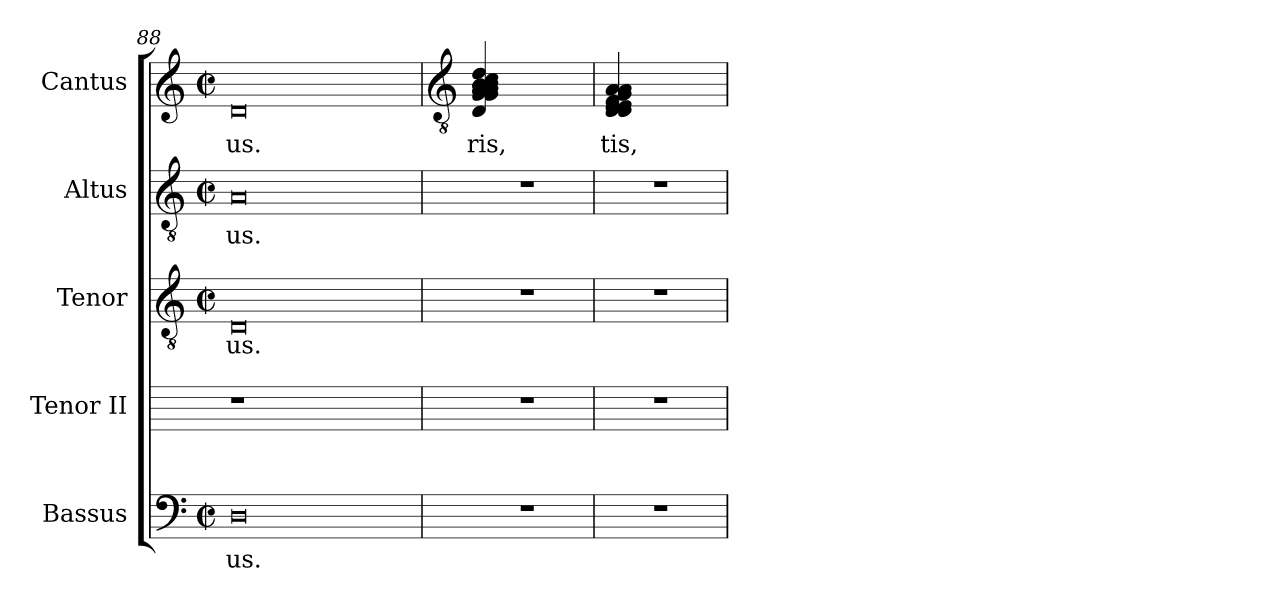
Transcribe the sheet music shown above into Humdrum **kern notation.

**kern	**text	**kern	**kern	**text	**kern	**text	**kern	**text
*part5	*part5	*part4	*part3	*part3	*part2	*part2	*part1	*part1
*staff5	*staff5	*staff4	*staff3	*staff3	*staff2	*staff2	*staff1	*staff1
*I"Bassus	*	*I"Tenor II	*I"Tenor	*	*I"Altus	*	*I"Cantus	*
*I'Bassus	*	*	*I'Tenor	*	*I'Altus	*	*I'Cantus	*
*clefF4	*	*	*clefGv2	*	*clefGv2	*	*clefG2	*
*	*	*	*k[]	*	*k[]	*	*	*
*	*	*	*C:	*	*C:	*	*	*
*M2/2	*	*	*M2/2	*	*M2/2	*	*M2/2	*
*met(c|)	*	*	*met(c|)	*	*met(c|)	*	*met(c|)	*
=88	=88	=88	=88	=88	=88	=88	=88	=88
!	!LO:LY:b:cj	!	!	!LO:LY:b:cj	!	!LO:LY:b:cj	!	!LO:LY:b:cj
0D	-us.	1r	0D	-us.	0A	-us.	0d	-us.
.	.	1ryy	.	.	.	.	.	.
!!LO:LB:g=z
=89	=89!	=89	=89	=89!	=89	=89!	=89!	=89!
*	*	*	*	*	*	*	*clefGv2	*
!	!	!	!	!	!	!	!	!LO:LY:b
1r	.	1r	1r	.	1r	.	(>(>(>4D/ 4A/ 4B/ 4G/ 4A/ 4B/ 4d/ 4c/ 4B/ 4A/ 4G/ 4A/	ris,
.	.	.	.	.	.	.	2.ryy	.
=90	=90	=90	=90	=90	=90	=90	=90	=90
!	!	!	!	!	!	!	!	!LO:LY:b:cj
1r	.	1r	1r	.	1r	.	(>(>4A/ 4A/ 4D/ 4E/ 4G/ 4F/ 4E/ 4D/	tis,
.	.	.	.	.	.	.	2.ryy	.
=	=	=	=	=	=	=	=	=
*-	*-	*-	*-	*-	*-	*-	*-	*-
